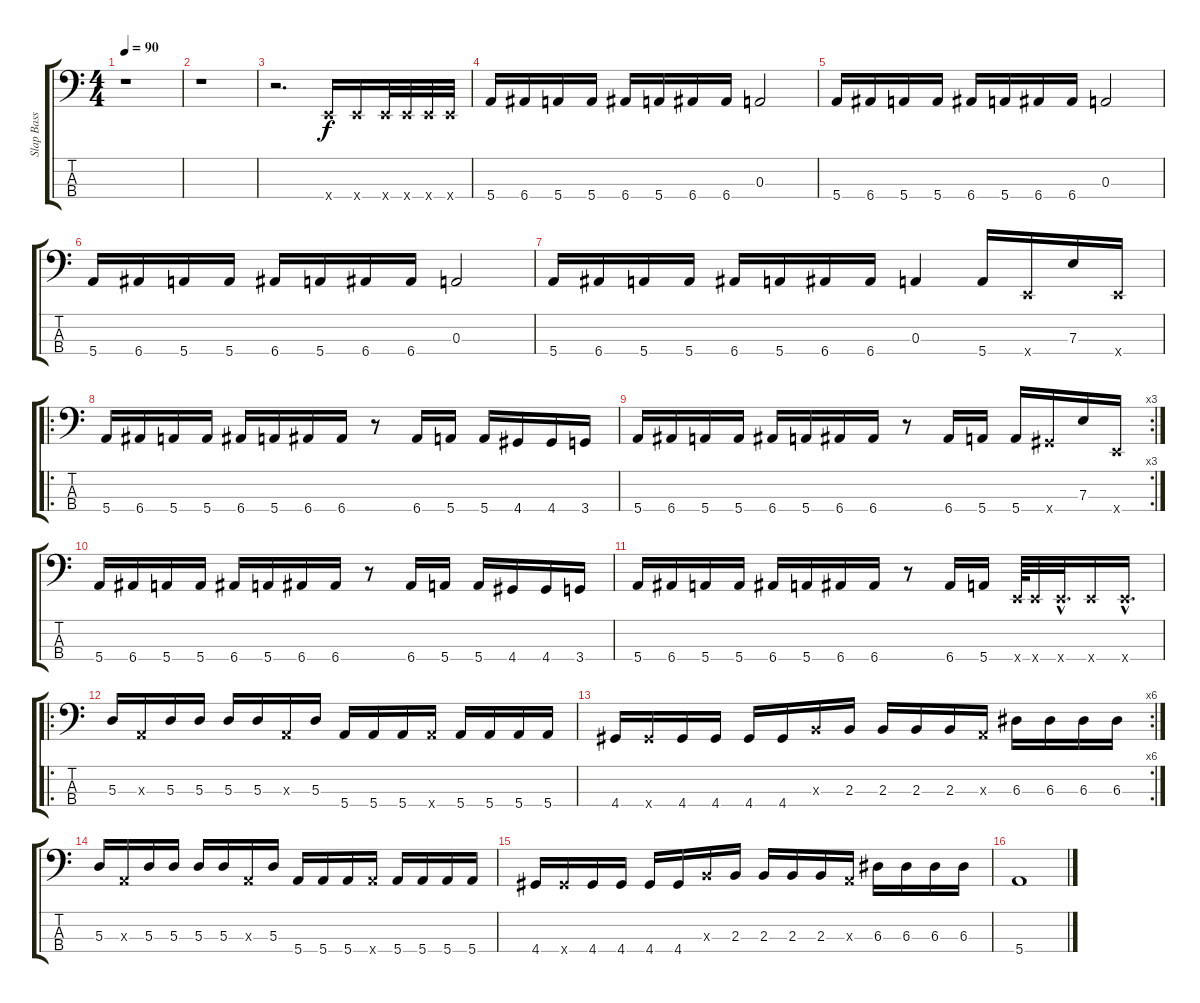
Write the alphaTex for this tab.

\track ("Slap Bass" "Slap Bass") {instrument slapbass1}
\staff {score tabs}
\tuning (G2 D2 A1 E1) {hide}
\ts (4 4)
\tempo 90
\clef f4
\ks c
r.1{dy f} |
r.1 |
r.2{d} 0.4{x}.16 0.4{x}.16 0.4{x}.32 0.4{x}.32 0.4{x}.32 0.4{x}.32 |
5.4.16 6.4.16 5.4.16 5.4.16 6.4.16 5.4.16 6.4.16 6.4.16 0.3.2 |
5.4.16 6.4.16 5.4.16 5.4.16 6.4.16 5.4.16 6.4.16 6.4.16 0.3.2 |
5.4.16 6.4.16 5.4.16 5.4.16 6.4.16 5.4.16 6.4.16 6.4.16 0.3.2 |
5.4.16 6.4.16 5.4.16 5.4.16 6.4.16 5.4.16 6.4.16 6.4.16 0.3.4 5.4.16 0.4{x}.16 7.3.16 0.4{x}.16 |
\ro
5.4.16 6.4.16 5.4.16 5.4.16 6.4.16 5.4.16 6.4.16 6.4.16 r.8 6.4.16 5.4.16 5.4.16 4.4.16 4.4.16 3.4.16 |
\rc 3
5.4.16 6.4.16 5.4.16 5.4.16 6.4.16 5.4.16 6.4.16 6.4.16 r.8 6.4.16 5.4.16 5.4.16 4.4{x}.16 7.3.16 0.4{x}.16 |
5.4.16 6.4.16 5.4.16 5.4.16 6.4.16 5.4.16 6.4.16 6.4.16 r.8 6.4.16 5.4.16 5.4.16 4.4.16 4.4.16 3.4.16 |
5.4.16 6.4.16 5.4.16 5.4.16 6.4.16 5.4.16 6.4.16 6.4.16 r.8 6.4.16 5.4.16 0.4{x}.64 0.4{x}.32 0.4{hac x}.32{d} 0.4{x}.16 0.4{hac x}.16{d} |
\ro
5.3.16 0.3{x}.16 5.3.16 5.3.16 5.3.16 5.3.16 0.3{x}.16 5.3.16 5.4.16 5.4.16 5.4.16 5.4{x}.16 5.4.16 5.4.16 5.4.16 5.4.16 |
\rc 6
4.4.16 4.4{x}.16 4.4.16 4.4.16 4.4.16 4.4.16 2.3{x}.16 2.3.16 2.3.16 2.3.16 2.3.16 0.3{x}.16 6.3.16 6.3.16 6.3.16 6.3.16 |
5.3.16 0.3{x}.16 5.3.16 5.3.16 5.3.16 5.3.16 0.3{x}.16 5.3.16 5.4.16 5.4.16 5.4.16 5.4{x}.16 5.4.16 5.4.16 5.4.16 5.4.16 |
4.4.16 4.4{x}.16 4.4.16 4.4.16 4.4.16 4.4.16 2.3{x}.16 2.3.16 2.3.16 2.3.16 2.3.16 0.3{x}.16 6.3.16 6.3.16 6.3.16 6.3.16 |
5.4.1
